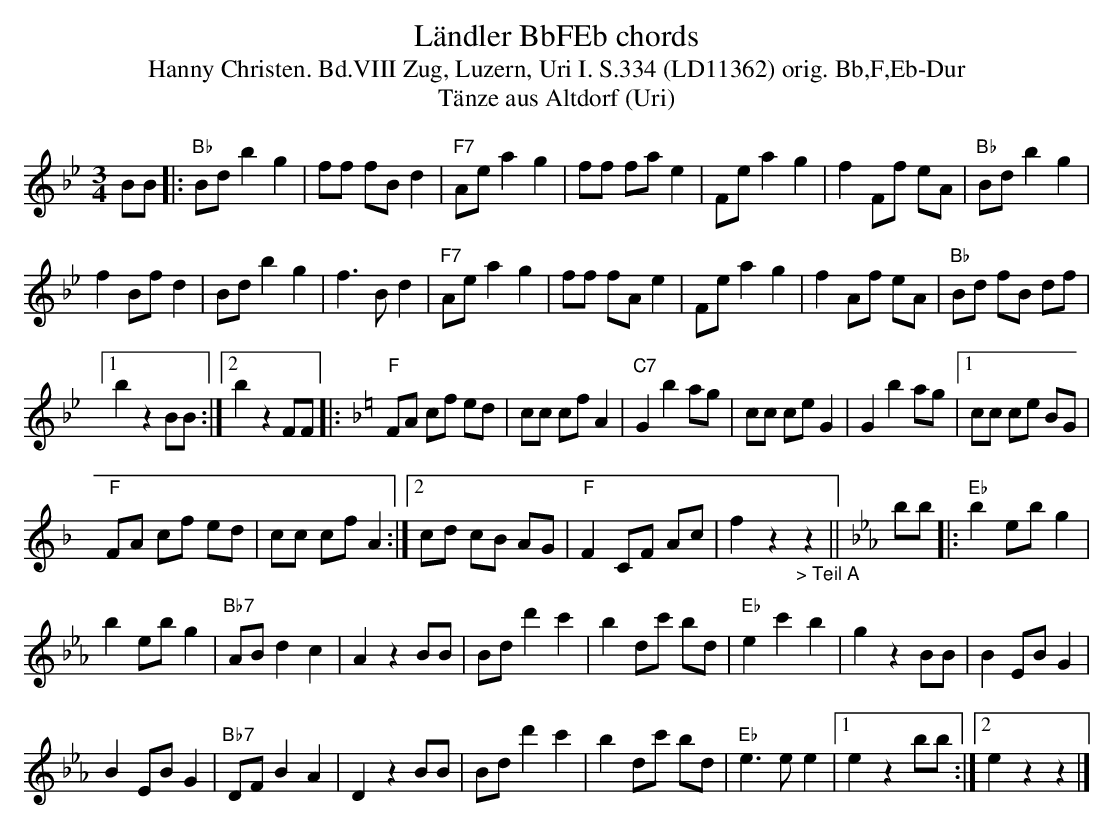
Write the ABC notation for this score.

X:1
T: L\"andler BbFEb chords
T:Hanny Christen. Bd.VIII Zug, Luzern, Uri I. S.334 (LD11362) orig. Bb,F,Eb-Dur
T: T\"anze aus Altdorf (Uri)
M:3/4
L:1/8
K:Bb %%MIDI gchordon
BB |: "Bb"Bd b2g2 | ff fB d2 | "F7"Ae a2g2 | ff fa e2 | Fe a2g2 | f2 Ff eA | "Bb"Bd b2g2 |
f2Bfd2 | Bd b2g2 | f3Bd2 | "F7"Ae a2g2 | ff fA e2 | Fe a2g2 | f2 Af eA | "Bb"Bd fB df |1
b2z2BB :|2 b2z2FF |: [K:F] "F"FA cf ed | cc cfA2 | "C7"G2b2ag | cc ce G2 | G2b2ag |1 cc ce BG |
"F"FA cf ed | cc cfA2 :|2 cd cB AG | "F"F2 CF Ac | f2z2"_> Teil A"z2 || [K:Eb] bb |: "Eb"b2 eb g2 |
b2 eb g2 | "Bb7"AB d2c2 | A2z2BB | Bd d'2c'2 | b2 dc' bd | "Eb"e2c'2b2 | g2z2BB | B2EB G2 |
B2EBG2 | "Bb7"DF B2A2 | D2z2BB | Bd d'2c'2 | b2 dc' bd | "Eb"e3ee2 |1 e2z2bb :|2 e2z2z2 |]
